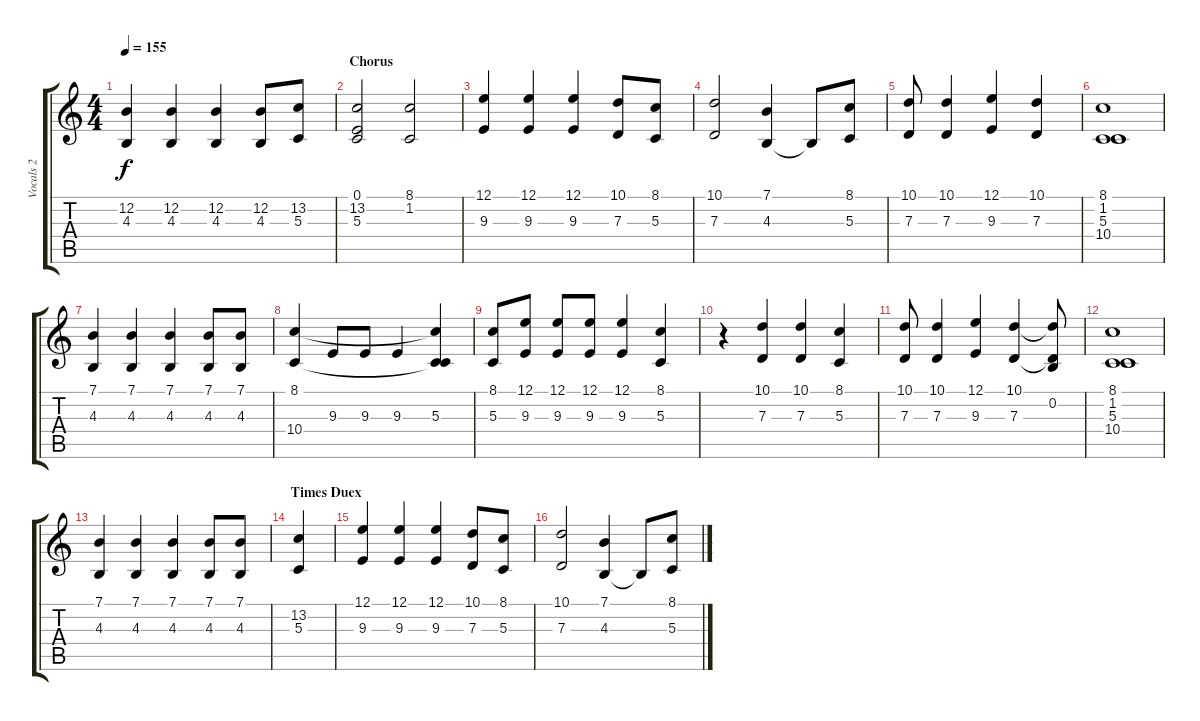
\track ("Vocals 2" "Vocals 2") {instrument baritonesax}
\staff {score tabs}
\tuning (E4 B3 G3 D3 A2 E2) {hide}
\ts (4 4)
\tempo 155
\clef g2
\ks c
(12.2 4.3).4{dy f} (12.2 4.3).4 (12.2 4.3).4 (12.2 4.3).8 (13.2 5.3).8 |
\section ("" "Chorus")
(0.1 13.2 5.3).2 (8.1 1.2).2 |
(12.1 9.3).4 (12.1 9.3).4 (12.1 9.3).4 (10.1 7.3).8 (8.1 5.3).8 |
(10.1 7.3).2 (7.1 4.3).4 4.3{t}.8 (8.1 5.3).8 |
(10.1 7.3).8 (10.1 7.3).4 (12.1 9.3).4 (10.1 7.3).4 |
(8.1 1.2 5.3 10.4).1 |
(7.1 4.3).4 (7.1 4.3).4 (7.1 4.3).4 (7.1 4.3).8 (7.1 4.3).8 |
(8.1 10.4).4 9.3.8 9.3.8 9.3.4 (8.1{t} 5.3 10.4{t}).4 |
(8.1 5.3).8 (12.1 9.3).8 (12.1 9.3).8 (12.1 9.3).8 (12.1 9.3).4 (8.1 5.3).4 |
r.4 (10.1 7.3).4 (10.1 7.3).4 (8.1 5.3).4 |
(10.1 7.3).8 (10.1 7.3).4 (12.1 9.3).4 (10.1 7.3).4 (10.1{t} 0.2 7.3{t}).8 |
(8.1 1.2 5.3 10.4).1 |
(7.1 4.3).4 (7.1 4.3).4 (7.1 4.3).4 (7.1 4.3).8 (7.1 4.3).8 |
\section ("" "Times Duex")
(13.2 5.3).4 |
(12.1 9.3).4 (12.1 9.3).4 (12.1 9.3).4 (10.1 7.3).8 (8.1 5.3).8 |
(10.1 7.3).2 (7.1 4.3).4 4.3{t}.8 (8.1 5.3).8
